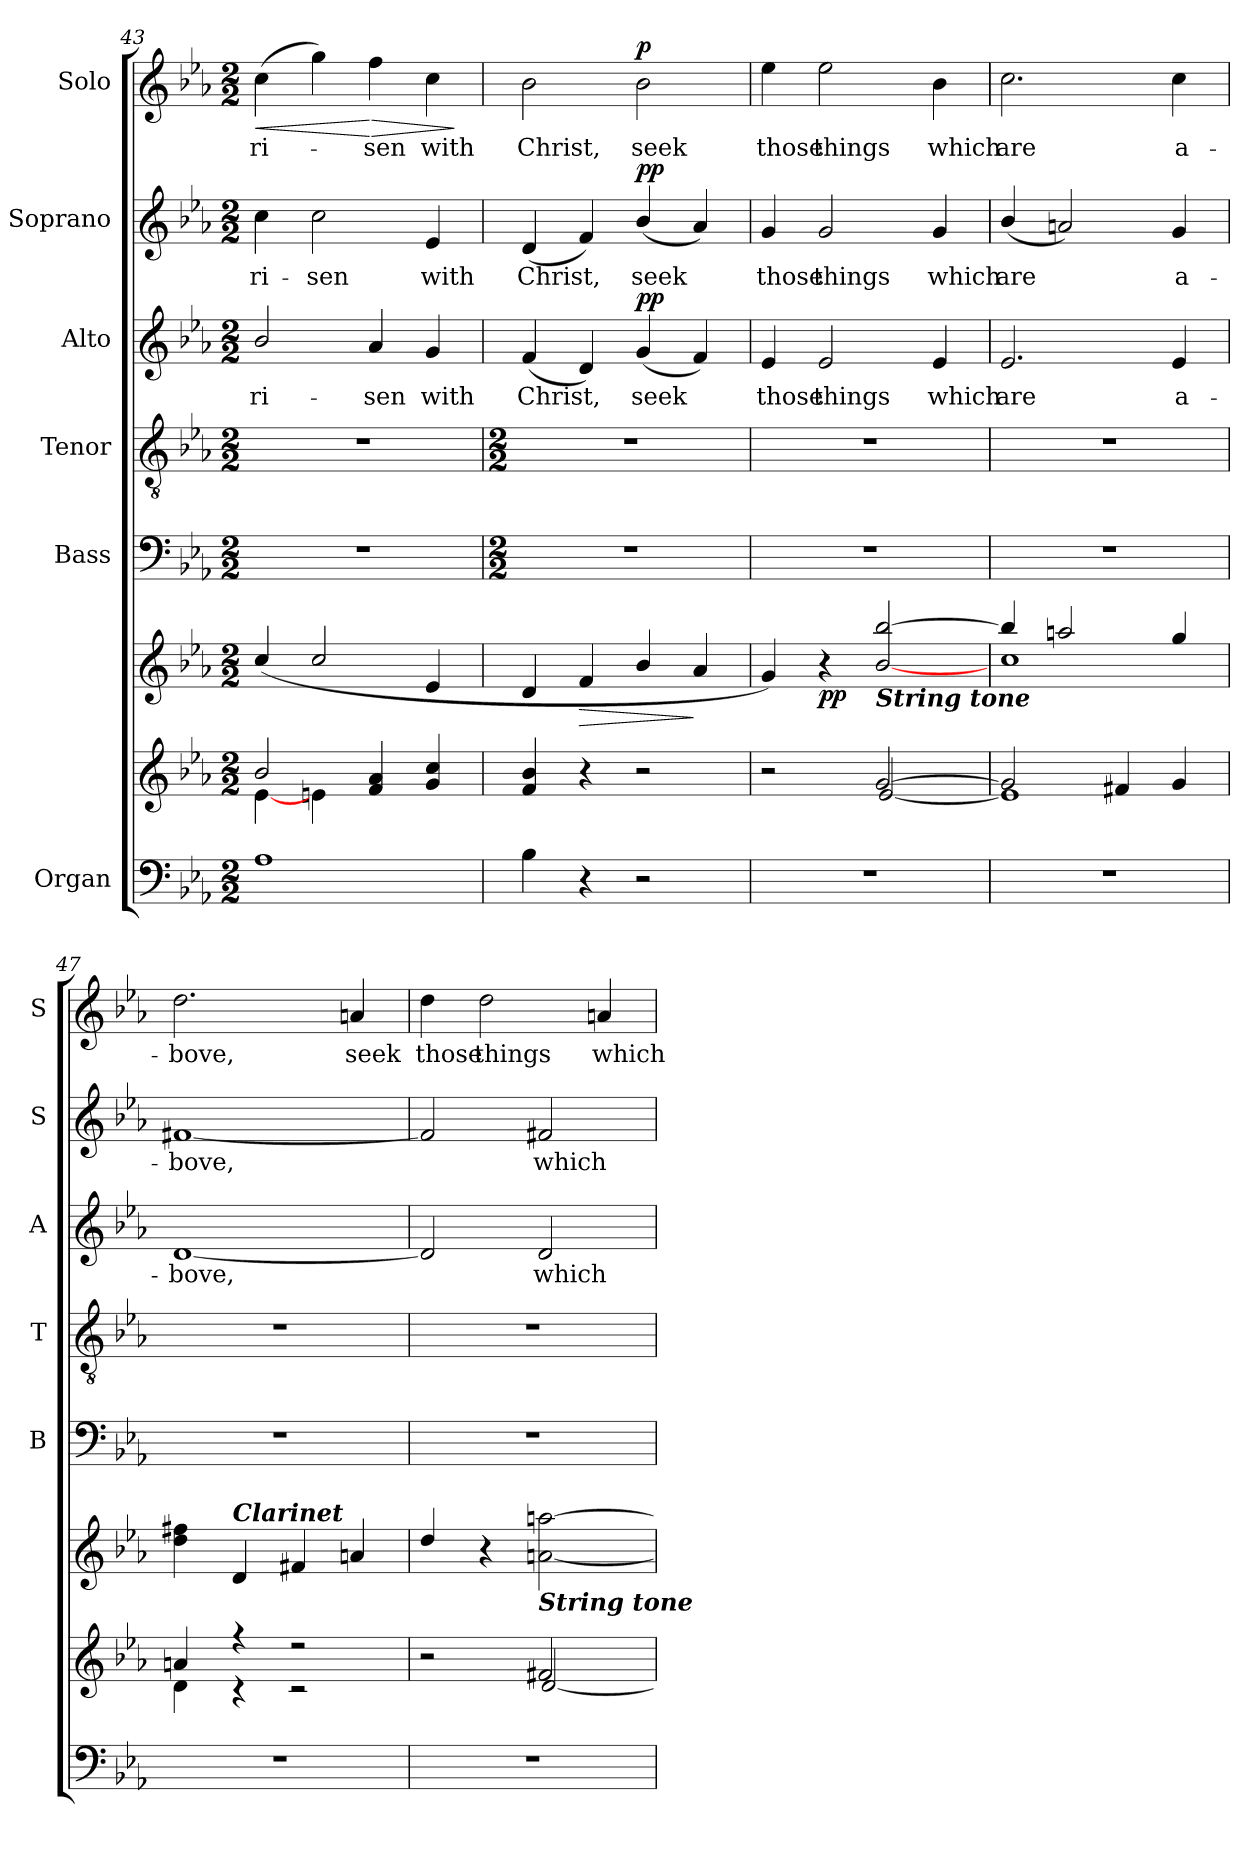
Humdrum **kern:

**kern	**kern	**kern	**dynam	**kern	**kern	**kern	**text	**dynam	**kern	**text	**dynam	**kern	**text	**dynam
*part6	*part6	*part6	*part6	*part5	*part4	*part3	*part3	*part3	*part2	*part2	*part2	*part1	*part1	*part1
*staff8	*staff7	*staff6	*staff6/7/8	*staff5	*staff4	*staff3	*staff3	*staff3	*staff2	*staff2	*staff2	*staff1	*staff1	*staff1
*I"Organ	*	*	*	*I"Bass	*I"Tenor	*I"Alto	*	*	*I"Soprano	*	*	*I"Solo	*	*
*	*	*	*	*I'B	*I'T	*I'A	*	*	*I'S	*	*	*I'S	*	*
*clefF4	*clefG2	*clefG2	*	*clefF4	*clefGv2	*clefG2	*	*	*clefG2	*	*	*clefG2	*	*
*k[b-e-a-]	*k[b-e-a-]	*k[b-e-a-]	*	*k[b-e-a-]	*k[b-e-a-]	*k[b-e-a-]	*	*	*k[b-e-a-]	*	*	*k[b-e-a-]	*	*
*E-:	*E-:	*E-:	*	*E-:	*E-:	*E-:	*	*	*E-:	*	*	*E-:	*	*
*M2/2	*M2/2	*M2/2	*	*M2/2	*M2/2	*M2/2	*	*	*M2/2	*	*	*M2/2	*	*
=43	=43	=43	=43	=43	=43	=43	=43	=43	=43	=43	=43	=43	=43	=43
*	*^	*^	*	*	*	*	*	*	*	*	*	*	*	*
!	!	!	!	!	!	!	!	!	!LO:LY:b	!	!	!LO:LY:b	!	!	!LO:LY:b	!LO:HP:b
(>1A-	2b-/	[4e-\	(>4cc/	2ryy	.	1r	1r	2b-/	ri-	.	4cc	ri-	.	(>4cc	ri-	<
!	!	!	!	!	!	!	!	!	!	!	!	!LO:LY:b	!	!	!	!
.	.	4en\	2cc/	.	.	.	.	.	.	.	2cc	-sen	.	4gg)	.	.
!	!	!	!	!	!	!	!	!	!LO:LY:b	!	!	!	!	!	!LO:LY:b	!LO:HP:n=1:b
.	4f/ 4a-/	2ryy	.	2ryy	.	.	.	4a-	-sen	.	.	.	.	4ff	sen	[ >
!	!	!	!	!	!	!	!	!	!LO:LY:b	!	!	!LO:LY:b	!	!	!LO:LY:b	!
.	4g/ 4cc/	.	4e-/	.	.	.	.	4g	with	.	4e-	with	.	4cc	with	.
*	*v	*v	*	*	*	*	*	*	*	*	*	*	*	*	*	*
*	*	*v	*v	*	*	*	*	*	*	*	*	*	*	*	*
.	.	.	.	.	.	.	.	.	.	.	.	.	.	]
!!LO:LB:g=z
=44	=44	=44	=44	=44	=44	=44	=44	=44	=44	=44	=44	=44	=44	=44
*	*	*	*	*M2/2	*M2/2	*	*	*	*	*	*	*	*	*
*	*^	*^	*	*	*	*	*	*	*	*	*	*	*	*
!	!	!	!	!	!	!	!	!	!LO:LY:b	!	!	!LO:LY:b	!	!	!LO:LY:b	!
4B-	4f/ 4b-/	2ryy	4d/	2ryy	.	1r	1r	(<4f	Christ,	.	(<4d	Christ,	.	2b-	Christ,	.
!	!	!	!	!	!LO:HP:b	!	!	!	!	!	!	!	!	!	!	!
4r	4r	.	4f/	.	>	.	.	4d)	.	.	4f)	.	.	.	.	.
!	!	!	!	!	!	!	!	!	!LO:LY:b	!LO:DY:b	!	!LO:LY:b	!LO:DY:b	!	!LO:LY:b	!LO:DY:b
2r	2r	2ryy	4b-/	2ryy	.	.	.	(<4g	seek	pp	(<4b-/	seek	pp	2b-	seek	p
.	.	.	4a-/	.	]	.	.	4f)	.	.	4a-)	.	.	.	.	.
=45	=45	=45	=45	=45	=45	=45	=45	=45	=45	=45	=45	=45	=45	=45	=45	=45
!	!	!	!	!	!	!	!	!	!LO:LY:b	!	!	!LO:LY:b	!	!	!LO:LY:b	!
1r	2r	2ryy	4g/)	2ryy	.	1r	1r	4e-	those	.	4g	those	.	4ee-	those	.
!	!	!	!	!	!LO:DY:b	!	!	!	!LO:LY:b	!	!	!LO:LY:b	!	!	!LO:LY:b	!
.	.	.	4r	.	pp	.	.	2e-	things	.	2g	things	.	2ee-	things	.
!	!	!	!LO:TX:b:Bi:t=String tone	!	!	!	!	!	!	!	!	!	!	!	!	!
.	[2g/	[2e-/	[2b-/ [2bb-/	2ryy	.	.	.	.	.	.	.	.	.	.	.	.
!	!	!	!	!	!	!	!	!	!LO:LY:b	!	!	!LO:LY:b	!	!	!LO:LY:b	!
.	.	.	.	.	.	.	.	4e-	which	.	4g	which	.	4b-	which	.
=46	=46	=46	=46	=46	=46	=46	=46	=46	=46	=46	=46	=46	=46	=46	=46	=46
!	!	!	!	!	!	!	!	!	!LO:LY:b	!	!	!LO:LY:b	!	!	!LO:LY:b	!
1r	2g/]	1e-\]	4bb-/]	1cc\	.	1r	1r	2.e-	are	.	(<4b-/	are	.	2.cc	are	.
.	.	.	2aan/	.	.	.	.	.	.	.	2an)	.	.	.	.	.
.	4f#X/	.	.	.	.	.	.	.	.	.	.	.	.	.	.	.
!	!	!	!	!	!	!	!	!	!LO:LY:b	!	!	!LO:LY:b	!	!	!LO:LY:b	!
.	4g/	.	4gg/	.	.	.	.	4e-	a-	.	4g	a-	.	4cc	a-	.
=47	=47	=47	=47	=47	=47	=47	=47	=47	=47	=47	=47	=47	=47	=47	=47	=47
!	!	!	!	!	!	!	!	!	!LO:LY:b	!	!	!LO:LY:b	!	!	!LO:LY:b	!
1r	4an/	4d\	4dd\ 4ff#X\	2ryy	.	1r	1r	[1d	-bove,	.	[1f#X	-bove,	.	2.dd	-bove,	.
!	!	!	!LO:TX:a:Bi:t=Clarinet	!	!	!	!	!	!	!	!	!	!	!	!	!
.	4r	4r	4d/	.	.	.	.	.	.	.	.	.	.	.	.	.
.	2r	2r	4f#X/	2ryy	.	.	.	.	.	.	.	.	.	.	.	.
!	!	!	!	!	!	!	!	!	!	!	!	!	!	!	!LO:LY:b	!
.	.	.	4an/	.	.	.	.	.	.	.	.	.	.	4an	seek	.
=48	=48	=48	=48	=48	=48	=48	=48	=48	=48	=48	=48	=48	=48	=48	=48	=48
!	!	!	!	!	!	!	!	!	!	!	!	!	!	!	!LO:LY:b	!
1r	2r	2ryy	4dd/)	2ryy	.	1r	1r	2d]	.	.	2f#]	.	.	4dd	those	.
!	!	!	!	!	!	!	!	!	!	!	!	!	!	!	!LO:LY:b	!
.	.	.	4r	.	.	.	.	.	.	.	.	.	.	2dd	things	.
!	!	!	!LO:TX:b:Bi:t=String tone	!	!	!	!	!	!	!	!	!	!	!	!	!
!	!	!	!	!	!	!	!	!	!LO:LY:b	!	!	!LO:LY:b	!	!	!	!
.	2f#X/	[2d/	[2an\ [2aan\	2ryy	.	.	.	2d	which	.	2f#	which	.	.	.	.
!	!	!	!	!	!	!	!	!	!	!	!	!	!	!	!LO:LY:b	!
.	.	.	.	.	.	.	.	.	.	.	.	.	.	4an	which	.
*	*v	*v	*	*	*	*	*	*	*	*	*	*	*	*	*	*
*	*	*v	*v	*	*	*	*	*	*	*	*	*	*	*	*
=	=	=	=	=	=	=	=	=	=	=	=	=	=	=
*-	*-	*-	*-	*-	*-	*-	*-	*-	*-	*-	*-	*-	*-	*-
